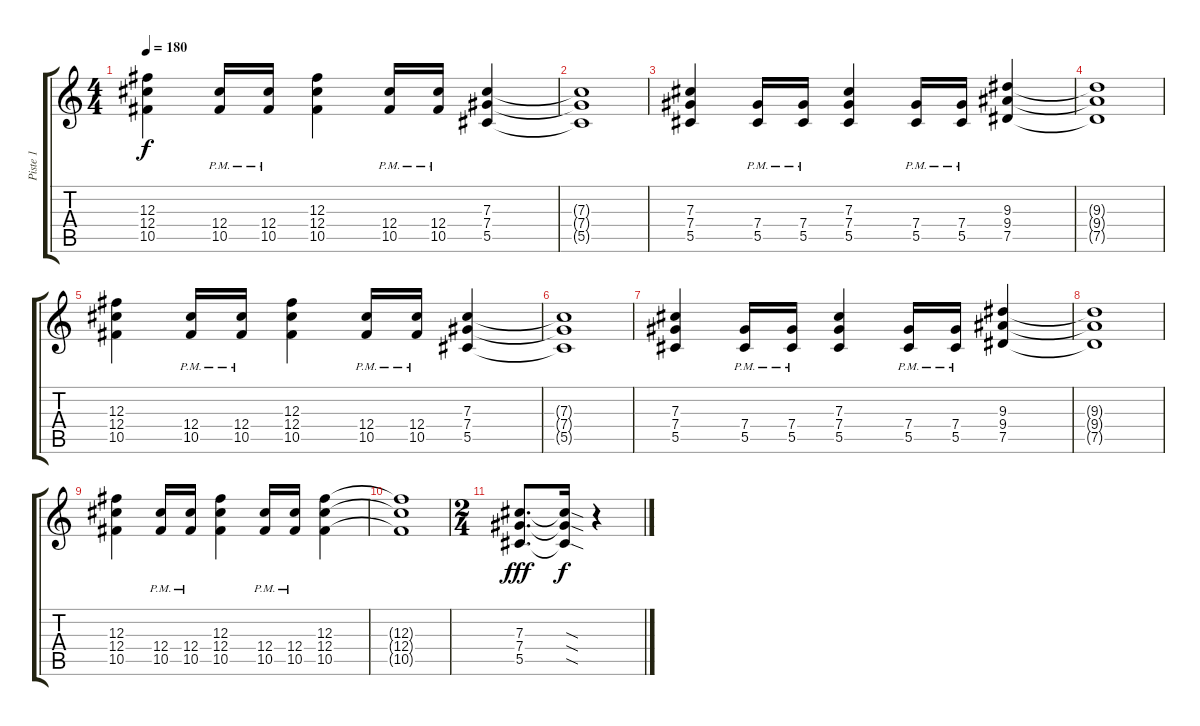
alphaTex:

\track ("Piste 1" "Piste 1") {instrument overdrivenguitar}
\staff {score tabs}
\tuning (Eb4 Bb3 Gb3 Db3 Ab2 Eb2) {hide}
\ts (4 4)
\tempo 180
\clef g2
\ks c
(12.3 12.4 10.5).4{dy f} (12.4{pm} 10.5{pm}).16 (12.4{pm} 10.5{pm}).16 (12.3 12.4 10.5).4 (12.4{pm} 10.5{pm}).16 (12.4{pm} 10.5).16 (7.3 7.4 5.5).4 |
(7.3{t} 7.4{t} 5.5{t}).1 |
(7.3 7.4 5.5).4 (7.4{pm} 5.5{pm}).16 (7.4{pm} 5.5{pm}).16 (7.3 7.4 5.5).4 (7.4{pm} 5.5{pm}).16 (7.4{pm} 5.5{pm}).16 (9.3 9.4 7.5).4 |
(9.3{t} 9.4{t} 7.5{t}).1 |
(12.3 12.4 10.5).4 (12.4{pm} 10.5{pm}).16 (12.4{pm} 10.5{pm}).16 (12.3 12.4 10.5).4 (12.4{pm} 10.5{pm}).16 (12.4{pm} 10.5).16 (7.3 7.4 5.5).4 |
(7.3{t} 7.4{t} 5.5{t}).1 |
(7.3 7.4 5.5).4 (7.4{pm} 5.5{pm}).16 (7.4{pm} 5.5{pm}).16 (7.3 7.4 5.5).4 (7.4{pm} 5.5{pm}).16 (7.4{pm} 5.5{pm}).16 (9.3 9.4 7.5).4 |
(9.3{t} 9.4{t} 7.5{t}).1 |
(12.3 12.4 10.5).4 (12.4{pm} 10.5{pm}).16 (12.4{pm} 10.5{pm}).16 (12.3 12.4 10.5).4 (12.4{pm} 10.5{pm}).16 (12.4{pm} 10.5{pm}).16 (12.3 12.4 10.5).4 |
(12.3{t} 12.4{t} 10.5{t}).1 |
\ts (2 4)
(7.3 7.4 5.5).8{d dy fff} (7.3{sod t} 7.4{sod t} 5.5{sod t}).16{dy f} r.4
